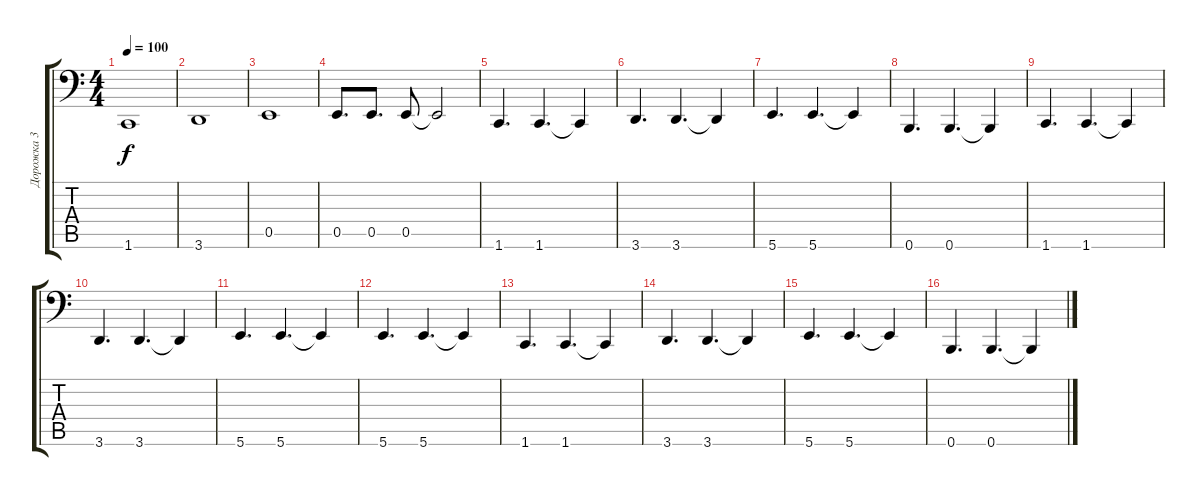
\track ("Дорожка 3" "Дорожка 3") {instrument electricbassfinger}
\staff {score tabs}
\tuning (C3 G2 D2 A1 E1 B0) {hide}
\ts (4 4)
\tempo 100
\clef f4
\ks c
1.6.1{dy f} |
3.6.1 |
0.5.1 |
0.5.8{d} 0.5.8{d} 0.5.8 0.5{t}.2 |
1.6.4{d} 1.6.4{d} 1.6{t}.4 |
3.6.4{d} 3.6.4{d} 3.6{t}.4 |
5.6.4{d} 5.6.4{d} 5.6{t}.4 |
0.6.4{d} 0.6.4{d} 0.6{t}.4 |
1.6.4{d} 1.6.4{d} 1.6{t}.4 |
3.6.4{d} 3.6.4{d} 3.6{t}.4 |
5.6.4{d} 5.6.4{d} 5.6{t}.4 |
5.6.4{d} 5.6.4{d} 5.6{t}.4 |
1.6.4{d} 1.6.4{d} 1.6{t}.4 |
3.6.4{d} 3.6.4{d} 3.6{t}.4 |
5.6.4{d} 5.6.4{d} 5.6{t}.4 |
0.6.4{d} 0.6.4{d} 0.6{t}.4
